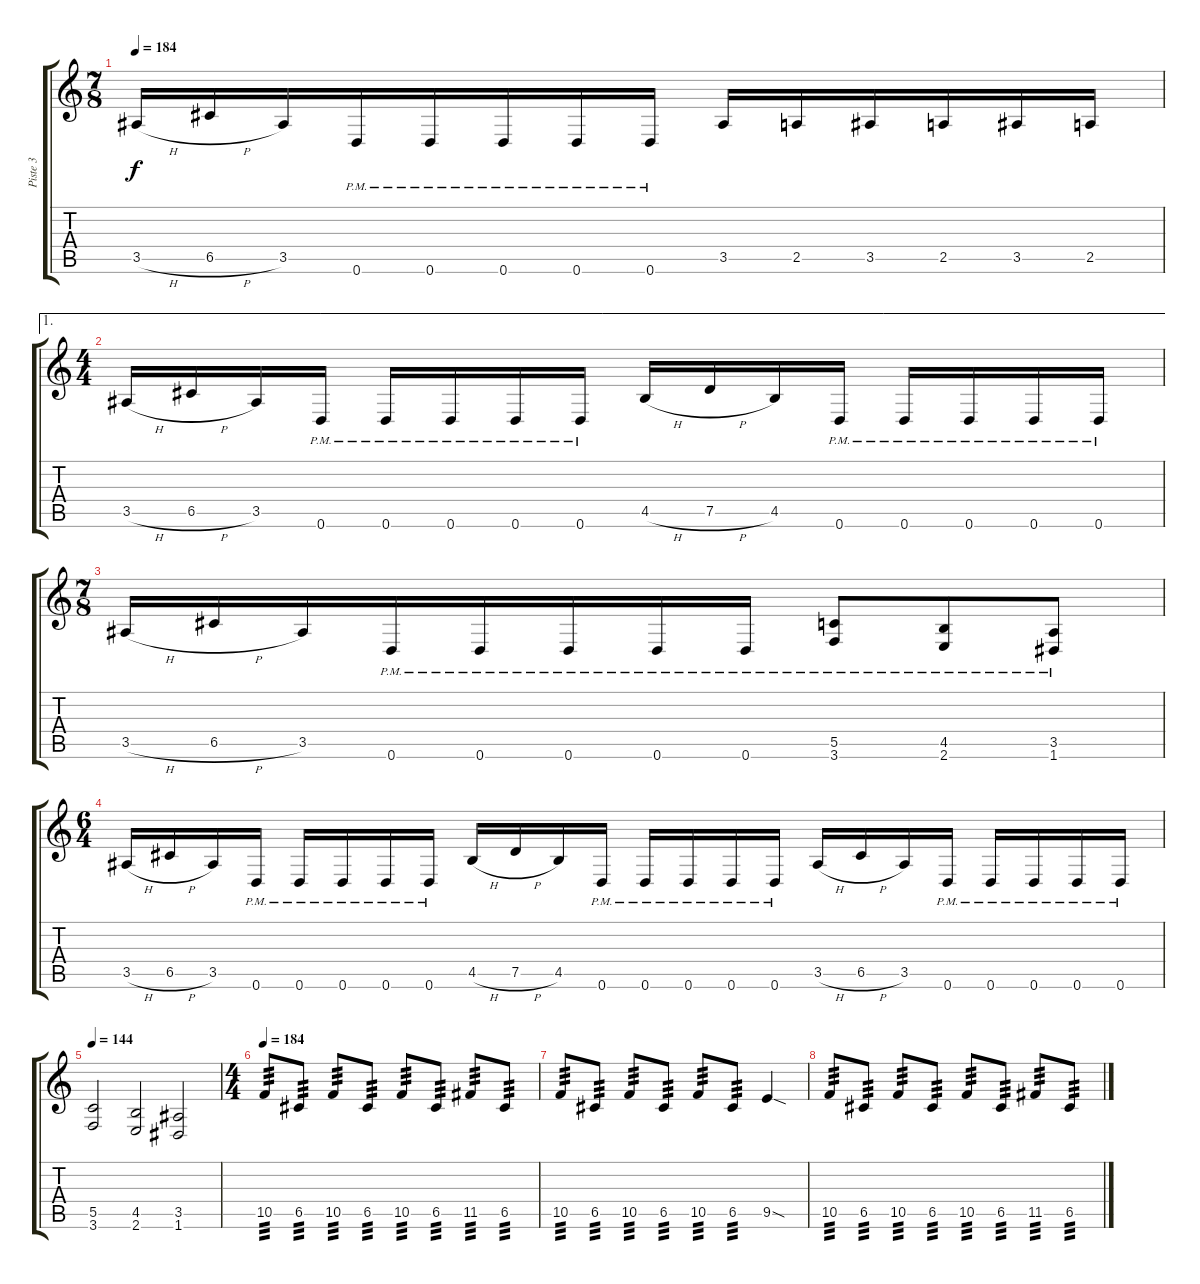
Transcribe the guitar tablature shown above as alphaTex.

\track ("Piste 3" "Piste 3") {instrument distortionguitar}
\staff {score tabs}
\tuning (D4 A3 F3 C3 G2 D2) {hide}
\ts (7 8)
\tempo 184
\clef g2
\ks c
3.5{h}.16{dy f} 6.5{h}.16 3.5.16 0.6{pm}.16 0.6{pm}.16 0.6{pm}.16 0.6{pm}.16 0.6{pm}.16 3.5.16 2.5.16 3.5.16 2.5.16 3.5.16 2.5.16 |
\ae 1
\ts (4 4)
3.5{h}.16 6.5{h}.16 3.5.16 0.6{pm}.16 0.6{pm}.16 0.6{pm}.16 0.6{pm}.16 0.6{pm}.16 4.5{h}.16 7.5{h}.16 4.5.16 0.6{pm}.16 0.6{pm}.16 0.6{pm}.16 0.6{pm}.16 0.6{pm}.16 |
\ts (7 8)
3.5{h}.16 6.5{h}.16 3.5.16 0.6{pm}.16 0.6{pm}.16 0.6{pm}.16 0.6{pm}.16 0.6{pm}.16 (5.5 3.6{pm}).8 (4.5 2.6{pm}).8 (3.5 1.6{pm}).8 |
\ts (6 4)
3.5{h}.16 6.5{h}.16 3.5.16 0.6{pm}.16 0.6{pm}.16 0.6{pm}.16 0.6{pm}.16 0.6{pm}.16 4.5{h}.16 7.5{h}.16 4.5.16 0.6{pm}.16 0.6{pm}.16 0.6{pm}.16 0.6{pm}.16 0.6{pm}.16 3.5{h}.16 6.5{h}.16 3.5.16 0.6{pm}.16 0.6{pm}.16 0.6{pm}.16 0.6{pm}.16 0.6{pm}.16 |
\tempo 144
(5.5 3.6).2 (4.5 2.6).2 (3.5 1.6).2 |
\ts (4 4)
\tempo 184
10.5.8{tp 3} 6.5.8{tp 3} 10.5.8{tp 3} 6.5.8{tp 3} 10.5.8{tp 3} 6.5.8{tp 3} 11.5.8{tp 3} 6.5.8{tp 3} |
10.5.8{tp 3} 6.5.8{tp 3} 10.5.8{tp 3} 6.5.8{tp 3} 10.5.8{tp 3} 6.5.8{tp 3} 9.5{sod}.4 |
10.5.8{tp 3} 6.5.8{tp 3} 10.5.8{tp 3} 6.5.8{tp 3} 10.5.8{tp 3} 6.5.8{tp 3} 11.5.8{tp 3} 6.5.8{tp 3}
